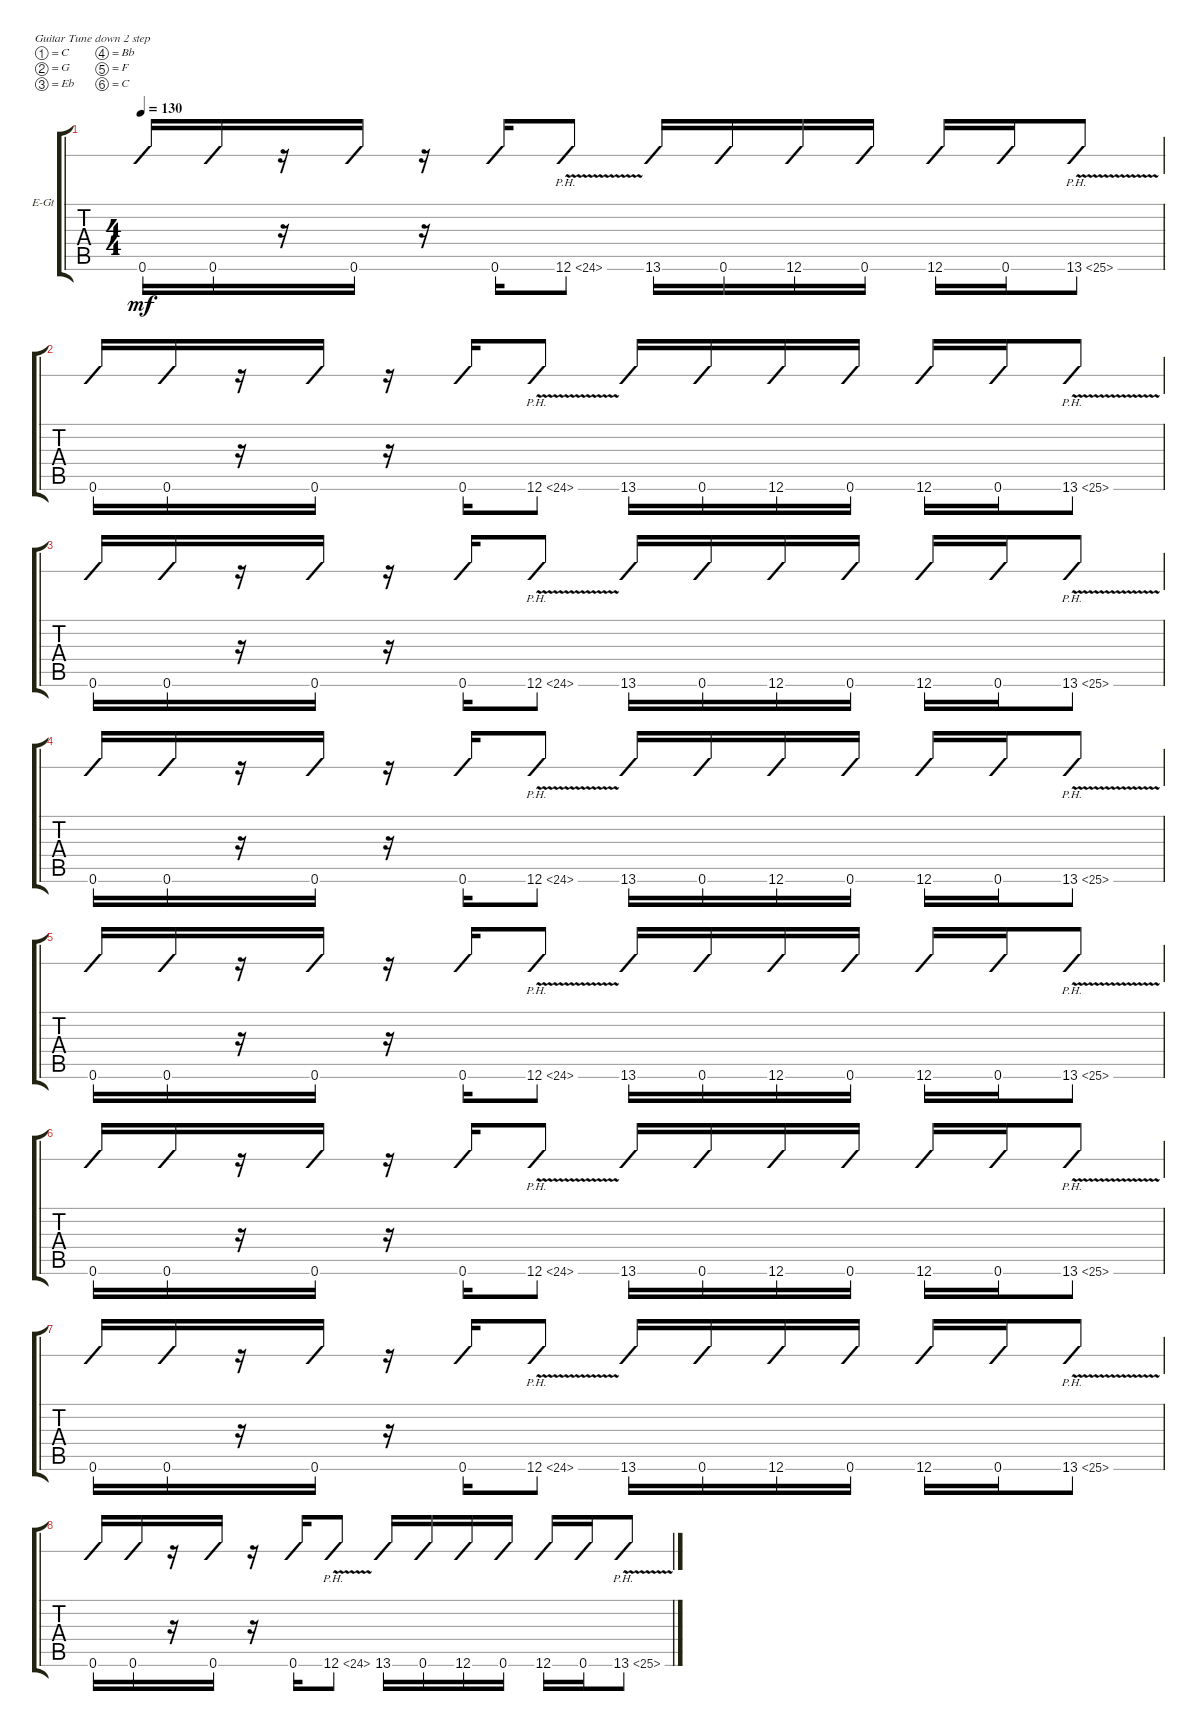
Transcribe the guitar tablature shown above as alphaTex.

\bracketExtendMode groupsimilarinstruments
\firstSystemTrackNameOrientation horizontal
\otherSystemsTrackNameOrientation horizontal
\track ("Rhy1" "E-Gt") {instrument distortionguitar}
\staff {tabs slash}
\tuning (C4 G3 Eb3 Bb2 F2 C2)
\ts (4 4)
\tempo 130
\clef g2
\ks c
0.6.16{dy mf} 0.6.16 r.16 0.6.16 r.16 0.6.16 12.6{ph 12 v}.8 13.6.16 0.6.16 12.6.16 0.6.16 12.6.16 0.6.16 13.6{ph 12 v}.8 |
0.6.16 0.6.16 r.16 0.6.16 r.16 0.6.16 12.6{ph 12 v}.8 13.6.16 0.6.16 12.6.16 0.6.16 12.6.16 0.6.16 13.6{ph 12 v}.8 |
0.6.16 0.6.16 r.16 0.6.16 r.16 0.6.16 12.6{ph 12 v}.8 13.6.16 0.6.16 12.6.16 0.6.16 12.6.16 0.6.16 13.6{ph 12 v}.8 |
0.6.16 0.6.16 r.16 0.6.16 r.16 0.6.16 12.6{ph 12 v}.8 13.6.16 0.6.16 12.6.16 0.6.16 12.6.16 0.6.16 13.6{ph 12 v}.8 |
0.6.16 0.6.16 r.16 0.6.16 r.16 0.6.16 12.6{ph 12 v}.8 13.6.16 0.6.16 12.6.16 0.6.16 12.6.16 0.6.16 13.6{ph 12 v}.8 |
0.6.16 0.6.16 r.16 0.6.16 r.16 0.6.16 12.6{ph 12 v}.8 13.6.16 0.6.16 12.6.16 0.6.16 12.6.16 0.6.16 13.6{ph 12 v}.8 |
0.6.16 0.6.16 r.16 0.6.16 r.16 0.6.16 12.6{ph 12 v}.8 13.6.16 0.6.16 12.6.16 0.6.16 12.6.16 0.6.16 13.6{ph 12 v}.8 |
0.6.16 0.6.16 r.16 0.6.16 r.16 0.6.16 12.6{ph 12 v}.8 13.6.16 0.6.16 12.6.16 0.6.16 12.6.16 0.6.16 13.6{ph 12 v}.8
